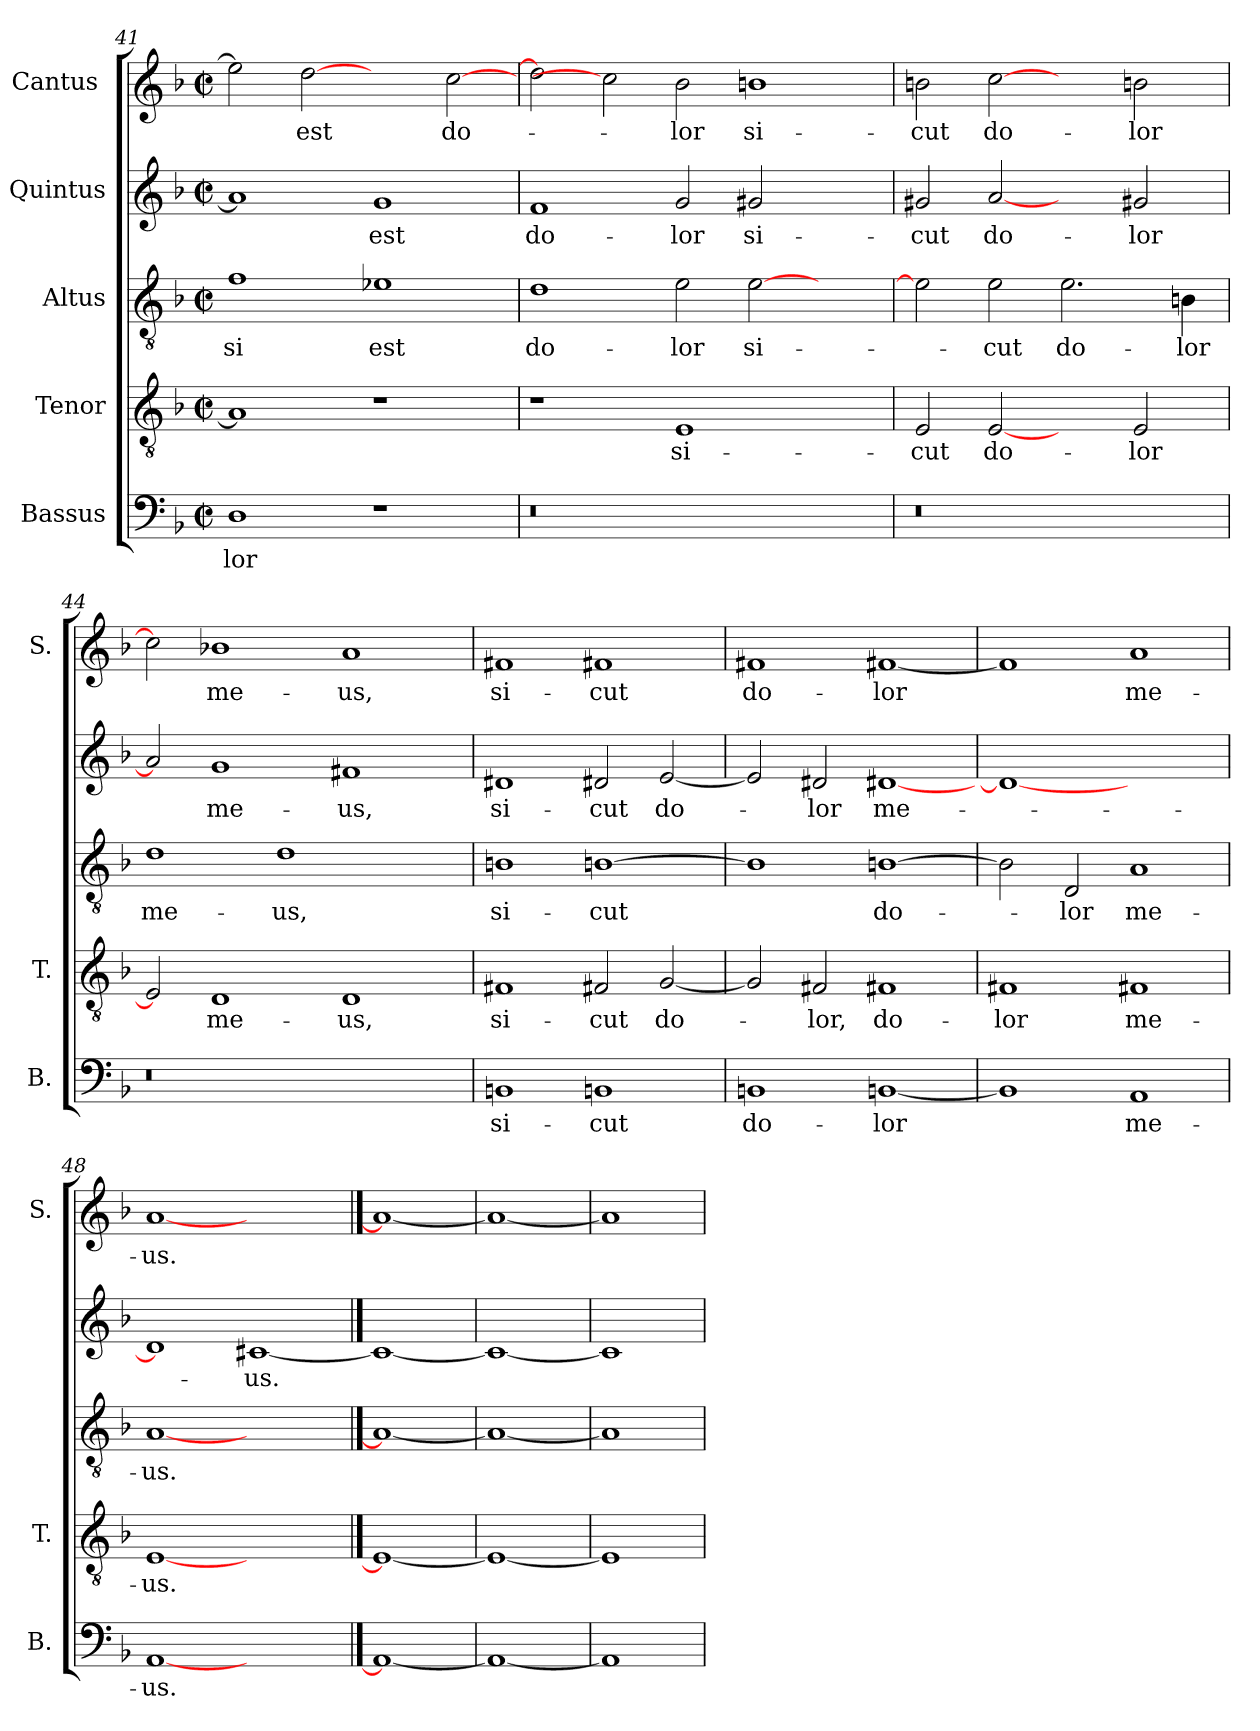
**kern	**text	**kern	**text	**kern	**text	**kern	**text	**kern	**text
*part5	*part5	*part4	*part4	*part3	*part3	*part2	*part2	*part1	*part1
*staff5	*staff5	*staff4	*staff4	*staff3	*staff3	*staff2	*staff2	*staff1	*staff1
*I"Bassus	*	*I"Tenor	*	*I"Altus	*	*I"Quintus	*	*I"Cantus 	*
*I'B.	*	*I'T.	*	*	*	*	*	*I'S.	*
*clefF4	*	*clefGv2	*	*clefGv2	*	*clefG2	*	*clefG2	*
*k[b-]	*	*k[b-]	*	*k[b-]	*	*k[b-]	*	*k[b-]	*
*F:	*	*F:	*	*F:	*	*F:	*	*F:	*
*M2/2	*	*M2/2	*	*M2/2	*	*M2/2	*	*M2/2	*
*met(c|)	*	*met(c|)	*	*met(c|)	*	*met(c|)	*	*met(c|)	*
=41	=41	=41	=41	=41	=41	=41	=41	=41	=41
1D\	-lor	1A/]	.	1f\	si	1a/]	.	2ee\]	.
.	.	.	.	.	.	.	.	[2dd\	est
1r	.	1r	.	1e-X\	est	1g/	est	2ryy	.
.	.	.	.	.	.	.	.	[2cc\	do-
=42	=42	=42	=42	=42	=42	=42	=42	=42	=42
!LO:N:vis=0	!	!	!	!	!	!	!	!	!
1r	.	1r	.	1d\	do-	1f/	do-	2dd\]	.
.	.	.	.	.	.	.	.	2cc\]	.
1ryy	.	1E/	si-	2e\	-lor	2g/	-lor	2b-\	-lor
.	.	.	.	[2e\	si-	2g#X/	si-	1bn\	si-
2ryy	.	2ryy	.	2ryy	.	2ryy	.	.	.
=43	=43	=43	=43	=43	=43	=43	=43	=43	=43
!LO:N:vis=0	!	!	!	!	!	!	!	!	!
1r	.	2E/	-cut	2e\]	.	2g#X/	-cut	2bn\	-cut
.	.	[2E/	do-	2e\	-cut	[2a/	do-	[2cc\	do-
1ryy	.	2ryy	.	2.e\	do-	2ryy	.	2ryy	.
.	.	2E/	-lor	.	.	2g#X/	-lor	2bn\	-lor
.	.	.	.	4Bn\	-lor	.	.	.	.
=44	=44	=44	=44	=44	=44	=44	=44	=44	=44
!LO:N:vis=0	!	!	!	!	!	!	!	!	!
1r	.	2E/]	.	1d\	me-	2a/]	.	2cc\]	.
.	.	1D/	me-	.	.	1g/	me-	1b-X\	me-
1ryy	.	.	.	1d\	-us,	.	.	.	.
.	.	1D/	-us,	.	.	1f#X/	-us,	1a/	-us,
2ryy	.	.	.	2ryy	.	.	.	.	.
=45	=45	=45	=45	=45	=45	=45	=45	=45	=45
1BBn/	si-	1F#X/	si-	1Bn\	si-	1d#X/	si-	1f#X/	si-
1BBn/	-cut	2F#X/	-cut	[1Bn\	-cut	2d#X/	-cut	1f#X/	-cut
.	.	[2G/	do-	.	.	[2e/	do-	.	.
=46	=46	=46	=46	=46	=46	=46	=46	=46	=46
1BBn/	do-	2G/]	.	1B\]	.	2e/]	.	1f#X/	do-
.	.	2F#X/	-lor,	.	.	2d#X/	-lor	.	.
[1BBn/	-lor	1F#X/	do-	[1Bn\	do-	[1d#X/	me-	[1f#X/	-lor
=47	=47	=47	=47	=47	=47	=47	=47	=47	=47
1BB/]	.	1F#X/	-lor	2B\]	.	1d/_	.	1f#/]	.
.	.	.	.	2D/	-lor	.	.	.	.
1AA/	me-	1F#X/	me-	1A/	me-	1ryy	.	1a/	me-
=48	=48	=48	=48	=48	=48	=48	=48	=48	=48
[1AA/	-us.	[1E/	-us.	[1A/	-us.	1d/]	.	[1a/	-us.
1ryy	.	1ryy	.	1ryy	.	[1c#X/	-us.	1ryy	.
==49	==49	==49	==49	==49	==49	==49	==49	==49	==49
1AA/_	.	1E/_	.	1A/_	.	1c#/_	.	1a/_	.
=50	=50	=50	=50	=50	=50	=50	=50	=50	=50
1AA/_	.	1E/_	.	1A/_	.	1c#/_	.	1a/_	.
=51	=51	=51	=51	=51	=51	=51	=51	=51	=51
1AA/]	.	1E/]	.	1A/]	.	1c#/]	.	1a/]	.
=	=	=	=	=	=	=	=	=	=
*-	*-	*-	*-	*-	*-	*-	*-	*-	*-
